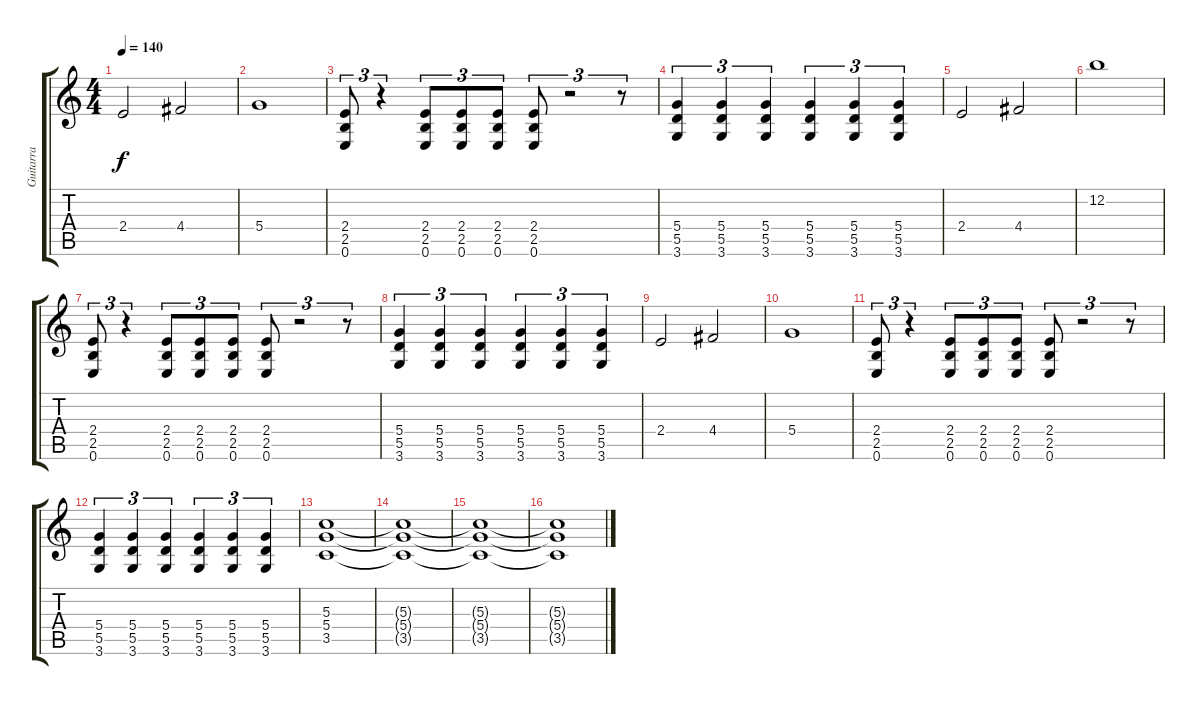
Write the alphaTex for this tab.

\track ("Guitarra" "Guitarra") {instrument distortionguitar}
\staff {score tabs}
\tuning (E4 B3 G3 D3 A2 E2) {hide}
\ts (4 4)
\tempo 140
\clef g2
\ks c
2.4.2{dy f} 4.4.2 |
5.4.1 |
(2.4 2.5 0.6).8{tu (3 2)} r.4{tu (3 2)} (2.4 2.5 0.6).8{tu (3 2)} (2.4 2.5 0.6).8{tu (3 2)} (2.4 2.5 0.6).8{tu (3 2)} (2.4 2.5 0.6).8{tu (3 2)} r.2{tu (3 2)} r.8{tu (3 2)} |
(5.4 5.5 3.6).4{tu (3 2)} (5.4 5.5 3.6).4{tu (3 2)} (5.4 5.5 3.6).4{tu (3 2)} (5.4 5.5 3.6).4{tu (3 2)} (5.4 5.5 3.6).4{tu (3 2)} (5.4 5.5 3.6).4{tu (3 2)} |
2.4.2 4.4.2 |
12.2.1 |
(2.4 2.5 0.6).8{tu (3 2)} r.4{tu (3 2)} (2.4 2.5 0.6).8{tu (3 2)} (2.4 2.5 0.6).8{tu (3 2)} (2.4 2.5 0.6).8{tu (3 2)} (2.4 2.5 0.6).8{tu (3 2)} r.2{tu (3 2)} r.8{tu (3 2)} |
(5.4 5.5 3.6).4{tu (3 2)} (5.4 5.5 3.6).4{tu (3 2)} (5.4 5.5 3.6).4{tu (3 2)} (5.4 5.5 3.6).4{tu (3 2)} (5.4 5.5 3.6).4{tu (3 2)} (5.4 5.5 3.6).4{tu (3 2)} |
2.4.2 4.4.2 |
5.4.1 |
(2.4 2.5 0.6).8{tu (3 2)} r.4{tu (3 2)} (2.4 2.5 0.6).8{tu (3 2)} (2.4 2.5 0.6).8{tu (3 2)} (2.4 2.5 0.6).8{tu (3 2)} (2.4 2.5 0.6).8{tu (3 2)} r.2{tu (3 2)} r.8{tu (3 2)} |
(5.4 5.5 3.6).4{tu (3 2)} (5.4 5.5 3.6).4{tu (3 2)} (5.4 5.5 3.6).4{tu (3 2)} (5.4 5.5 3.6).4{tu (3 2)} (5.4 5.5 3.6).4{tu (3 2)} (5.4 5.5 3.6).4{tu (3 2)} |
(5.3 5.4 3.5).1 |
(5.3{t} 5.4{t} 3.5{t}).1 |
(5.3{t} 5.4{t} 3.5{t}).1{volume 0} |
(5.3{t} 5.4{t} 3.5{t}).1
